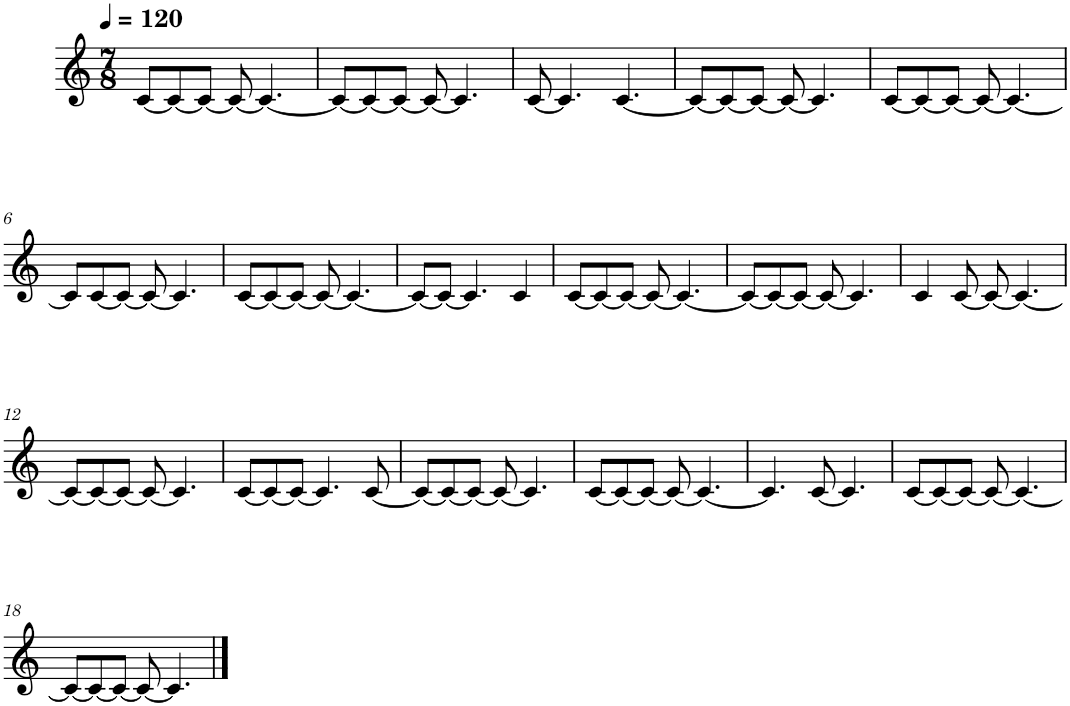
**kern
*part1
*staff1
*I"Piano
*I'Pno.
*clefG2
*k[]
*M7/8
*MM120
=1
[8c/L
8c/_
8c/J_
8c/_
4.c/_
=2
8c/L_
8c/_
8c/J_
8c/_
4.c/]
=3
[8c/
4.c/]
[4.c/
=4
8c/L_
8c/_
8c/J_
8c/_
4.c/]
=5
[8c/L
8c/_
8c/J_
8c/_
4.c/_
!!LO:LB:g=z
=6
8c/L]
[8c/
8c/J_
8c/_
4.c/]
=7
[8c/L
8c/_
8c/J_
8c/_
4.c/_
=8
8c/L_
8c/J_
4.c/]
4c/
=9
[8c/L
8c/_
8c/J_
8c/_
4.c/_
=10
8c/L_
8c/_
8c/J_
8c/_
4.c/]
=11
4c/
[8c/
8c/_
4.c/_
!!LO:LB:g=z
=12
8c/L_
8c/_
8c/J_
8c/_
4.c/]
=13
[8c/L
8c/_
8c/J_
4.c/]
[8c/
=14
8c/L_
8c/_
8c/J_
8c/_
4.c/]
=15
[8c/L
8c/_
8c/J_
8c/_
4.c/_
=16
4.c/]
[8c/
4.c/]
=17
[8c/L
8c/_
8c/J_
8c/_
4.c/_
!!LO:LB:g=z
=18
8c/L_
8c/_
8c/J_
8c/_
4.c/]
==
*-
